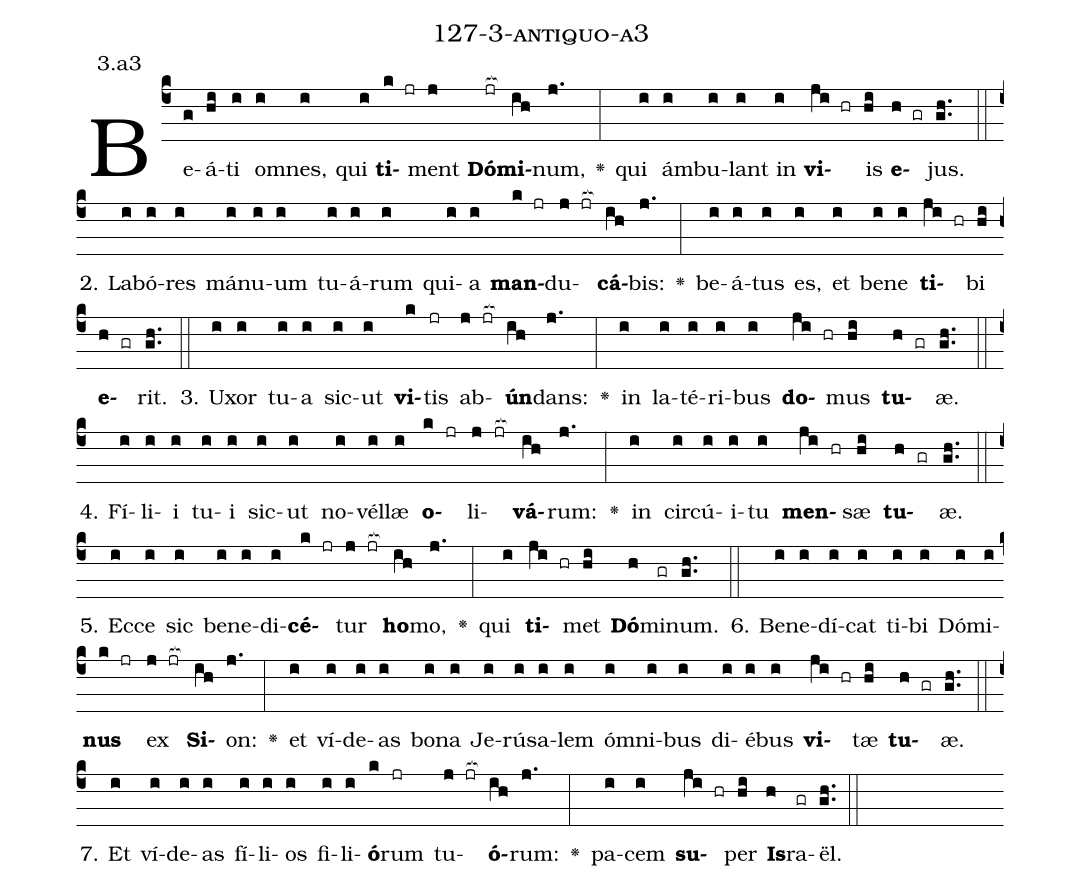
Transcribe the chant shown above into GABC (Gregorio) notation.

name: 127-3-antiquo-a3;
annotation: 3.a3;
%%
(c4)Be(g)á(hi)ti(i) om(i)nes,(i) qui(i) <b>ti</b>(k jr)ment(j) <b>Dó</b>(jr[ocb:1{])<b>mi</b>(ih[ocb:0}])num,(j.) <v>\greheightstar</v>(:) qui(i) ám(i)bu(i)lant(i) in(i) <b>vi</b>(ji hr)is(hi) <b>e</b>(h gr)jus.(gh..) (::)
2. La(i)bó(i)res(i) má(i)nu(i)um(i) tu(i)á(i)rum(i) qui(i)a(i) <b>man</b>(k jr)du(j jr[ocb:1{])<b>cá</b>(ih[ocb:0}])bis:(j.) <v>\greheightstar</v>(:) be(i)á(i)tus(i) es,(i) et(i) be(i)ne(i) <b>ti</b>(ji hr)bi(hi) <b>e</b>(h gr)rit.(gh..) (::)
3. U(i)xor(i) tu(i)a(i) sic(i)ut(i) <b>vi</b>(k)tis(jr) ab(j jr[ocb:1{])<b>ún</b>(ih[ocb:0}])dans:(j.) <v>\greheightstar</v>(:) in(i) la(i)té(i)ri(i)bus(i) <b>do</b>(ji hr)mus(hi) <b>tu</b>(h gr)æ.(gh..) (::)
4. Fí(i)li(i)i(i) tu(i)i(i) sic(i)ut(i) no(i)vél(i)læ(i) <b>o</b>(k jr)li(j jr[ocb:1{])<b>vá</b>(ih[ocb:0}])rum:(j.) <v>\greheightstar</v>(:) in(i) cir(i)cú(i)i(i)tu(i) <b>men</b>(ji hr)sæ(hi) <b>tu</b>(h gr)æ.(gh..) (::)
5. Ec(i)ce(i) sic(i) be(i)ne(i)di(i)<b>cé</b>(k jr)tur(j jr[ocb:1{]) <b>ho</b>(ih[ocb:0}])mo,(j.) <v>\greheightstar</v>(:) qui(i) <b>ti</b>(ji hr)met(hi) <b>Dó</b>(h)mi(gr)num.(gh..) (::)
6. Be(i)ne(i)dí(i)cat(i) ti(i)bi(i) Dó(i)mi(i)<b>nus</b>(k jr) ex(j jr[ocb:1{]) <b>Si</b>(ih[ocb:0}])on:(j.) <v>\greheightstar</v>(:) et(i) ví(i)de(i)as(i) bo(i)na(i) Je(i)rú(i)sa(i)lem(i) óm(i)ni(i)bus(i) di(i)é(i)bus(i) <b>vi</b>(ji hr)tæ(hi) <b>tu</b>(h gr)æ.(gh..) (::)
7. Et(i) ví(i)de(i)as(i) fí(i)li(i)os(i) fi(i)li(i)<b>ó</b>(k)rum(jr) tu(j jr[ocb:1{])<b>ó</b>(ih[ocb:0}])rum:(j.) <v>\greheightstar</v>(:) pa(i)cem(i) <b>su</b>(ji hr)per(hi) <b>Is</b>(h)ra(gr)ël.(gh..) (::)
